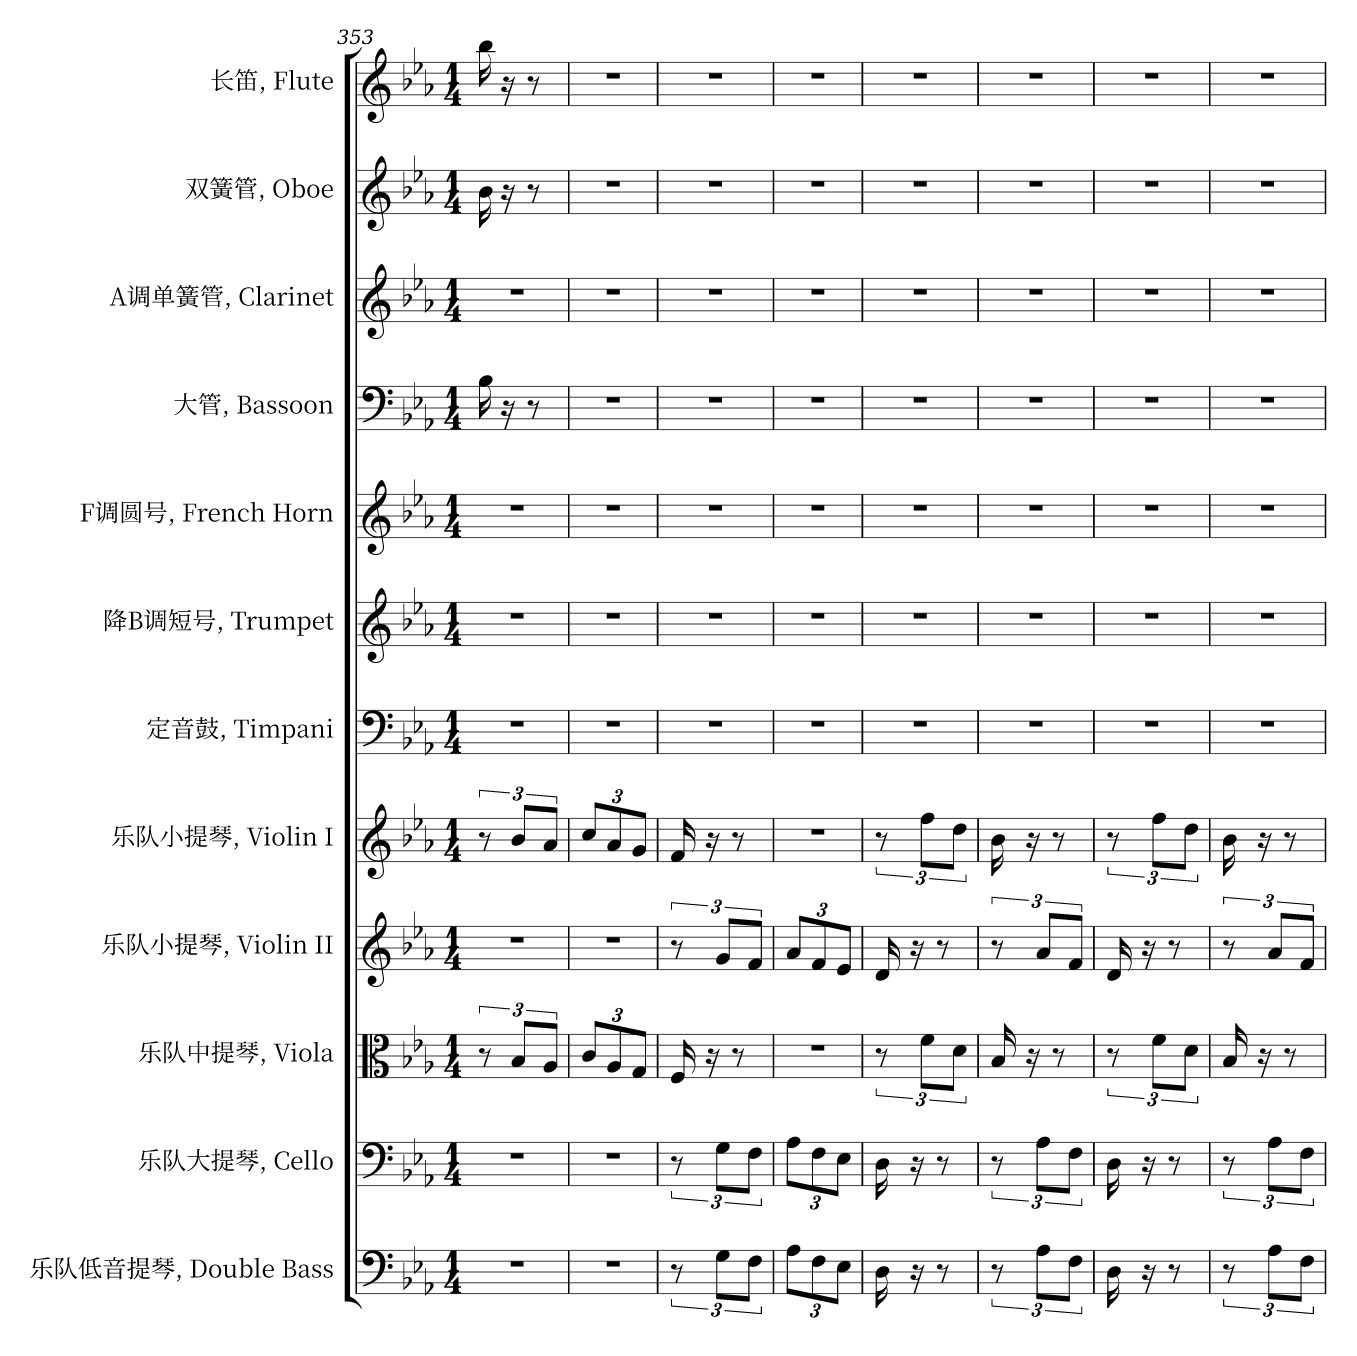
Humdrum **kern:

**kern	**kern	**kern	**kern	**kern	**kern	**kern	**kern	**kern	**kern	**kern	**kern
*part12	*part11	*part10	*part9	*part8	*part7	*part6	*part5	*part4	*part3	*part2	*part1
*staff12	*staff11	*staff10	*staff9	*staff8	*staff7	*staff6	*staff5	*staff4	*staff3	*staff2	*staff1
*I"乐队低音提琴, Double Bass	*I"乐队大提琴, Cello	*I"乐队中提琴, Viola	*I"乐队小提琴, Violin II	*I"乐队小提琴, Violin I	*I"定音鼓, Timpani	*I"降B调短号, Trumpet	*I"F调圆号, French Horn	*I"大管, Bassoon	*I"A调单簧管, Clarinet	*I"双簧管, Oboe	*I"长笛, Flute
*	*	*	*	*	*I'Timp.	*	*I'F Hn.	*I'Bsn.	*I'A Cl.	*I'Ob.	*I'Fl.
*clefF4	*clefF4	*clefC3	*clefG2	*clefG2	*clefF4	*clefG2	*clefG2	*clefF4	*clefG2	*clefG2	*clefG2
*ITrd7c12	*	*	*	*	*	*ITrd1c2	*ITrd4c7	*	*ITrd2c3	*	*
*k[b-e-a-]	*k[b-e-a-]	*k[b-e-a-]	*k[b-e-a-]	*k[b-e-a-]	*k[b-e-a-]	*k[b-e-a-d-g-]	*k[b-e-a-d-]	*k[b-e-a-]	*k[]	*k[b-e-a-]	*k[b-e-a-]
*M1/4	*M1/4	*M1/4	*M1/4	*M1/4	*M1/4	*M1/4	*M1/4	*M1/4	*M1/4	*M1/4	*M1/4
=353	=353	=353	=353	=353	=353	=353	=353	=353	=353	=353	=353
4r	4r	12r	4r	12r	4r	4r	4r	16B-\	4r	16b-\	16bb-\
.	.	.	.	.	.	.	.	16r	.	16r	16r
.	.	12B-/L	.	12b-/L	.	.	.	.	.	.	.
.	.	.	.	.	.	.	.	8r	.	8r	8r
.	.	12A-/J	.	12a-/J	.	.	.	.	.	.	.
=354	=354	=354	=354	=354	=354	=354	=354	=354	=354	=354	=354
*	*	*Xbrackettup	*	*Xbrackettup	*	*	*	*	*	*	*
4r	4r	12c/L	4r	12cc/L	4r	4r	4r	4r	4r	4r	4r
.	.	12A-/	.	12a-/	.	.	.	.	.	.	.
.	.	12G/J	.	12g/J	.	.	.	.	.	.	.
!!LO:PB:g=z
=355	=355	=355	=355	=355	=355	=355	=355	=355	=355	=355	=355
12r	12r	16F/	12r	16f/	4r	4r	4r	4r	4r	4r	4r
.	.	16r	.	16r	.	.	.	.	.	.	.
12GG\L	12G\L	.	12g/L	.	.	.	.	.	.	.	.
.	.	8r	.	8r	.	.	.	.	.	.	.
12FF\J	12F\J	.	12f/J	.	.	.	.	.	.	.	.
=356	=356	=356	=356	=356	=356	=356	=356	=356	=356	=356	=356
*Xbrackettup	*Xbrackettup	*	*Xbrackettup	*	*	*	*	*	*	*	*
12AA-\L	12A-\L	4r	12a-/L	4r	4r	4r	4r	4r	4r	4r	4r
12FF\	12F\	.	12f/	.	.	.	.	.	.	.	.
12EE-\J	12E-\J	.	12e-/J	.	.	.	.	.	.	.	.
=357	=357	=357	=357	=357	=357	=357	=357	=357	=357	=357	=357
*	*	*brackettup	*	*brackettup	*	*	*	*	*	*	*
16DD\	16D\	12r	16d/	12r	4r	4r	4r	4r	4r	4r	4r
16r	16r	.	16r	.	.	.	.	.	.	.	.
.	.	12f\L	.	12ff\L	.	.	.	.	.	.	.
8r	8r	.	8r	.	.	.	.	.	.	.	.
.	.	12d\J	.	12dd\J	.	.	.	.	.	.	.
=358	=358	=358	=358	=358	=358	=358	=358	=358	=358	=358	=358
*brackettup	*brackettup	*	*brackettup	*	*	*	*	*	*	*	*
12r	12r	16B-/	12r	16b-\	4r	4r	4r	4r	4r	4r	4r
.	.	16r	.	16r	.	.	.	.	.	.	.
12AA-\L	12A-\L	.	12a-/L	.	.	.	.	.	.	.	.
.	.	8r	.	8r	.	.	.	.	.	.	.
12FF\J	12F\J	.	12f/J	.	.	.	.	.	.	.	.
=359	=359	=359	=359	=359	=359	=359	=359	=359	=359	=359	=359
16DD\	16D\	12r	16d/	12r	4r	4r	4r	4r	4r	4r	4r
16r	16r	.	16r	.	.	.	.	.	.	.	.
.	.	12f\L	.	12ff\L	.	.	.	.	.	.	.
8r	8r	.	8r	.	.	.	.	.	.	.	.
.	.	12d\J	.	12dd\J	.	.	.	.	.	.	.
=360	=360	=360	=360	=360	=360	=360	=360	=360	=360	=360	=360
12r	12r	16B-/	12r	16b-\	4r	4r	4r	4r	4r	4r	4r
.	.	16r	.	16r	.	.	.	.	.	.	.
12AA-\L	12A-\L	.	12a-/L	.	.	.	.	.	.	.	.
.	.	8r	.	8r	.	.	.	.	.	.	.
12FF\J	12F\J	.	12f/J	.	.	.	.	.	.	.	.
=	=	=	=	=	=	=	=	=	=	=	=
*-	*-	*-	*-	*-	*-	*-	*-	*-	*-	*-	*-
